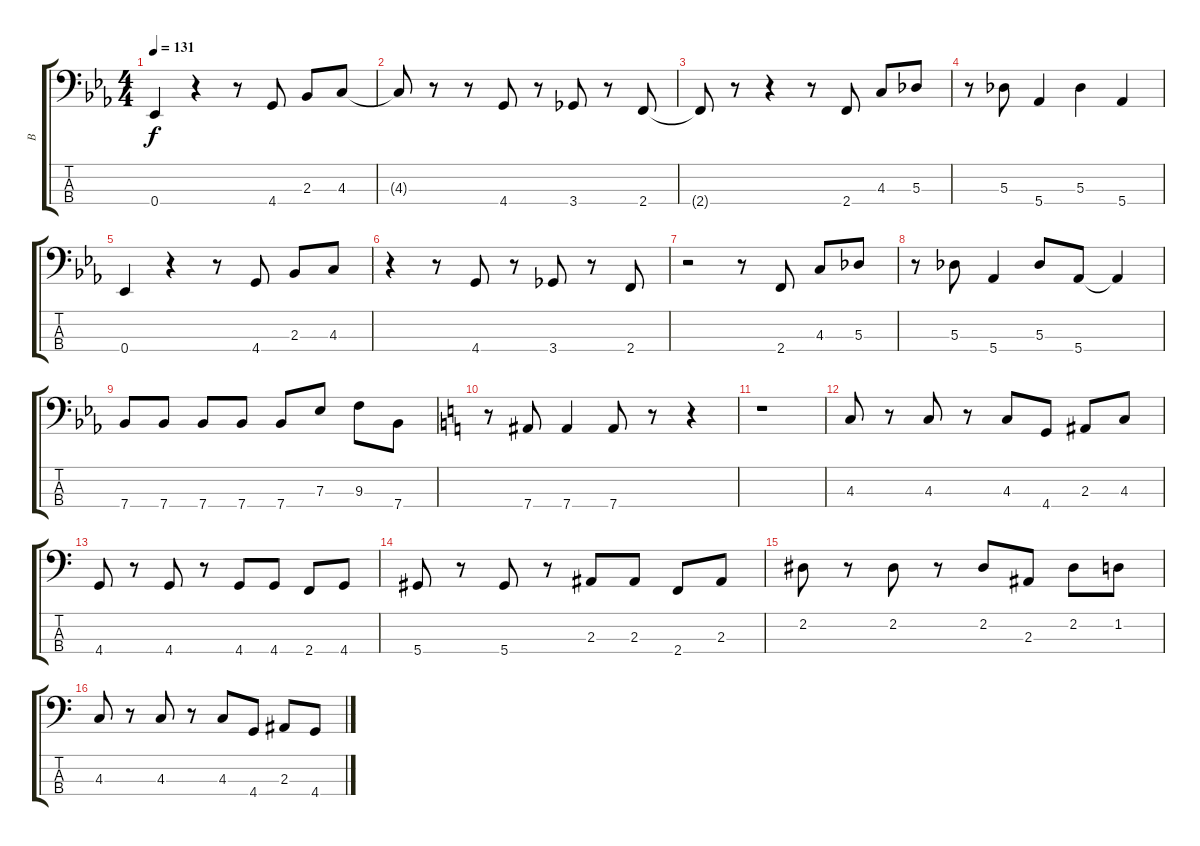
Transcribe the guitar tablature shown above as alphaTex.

\track ("B" "B") {instrument electricbassfinger}
\staff {score tabs}
\tuning (Gb2 Db2 Ab1 Eb1) {hide}
\ts (4 4)
\tempo 131
\clef f4
\ks eb
0.4.4{dy f instrument electricbassfinger} r.4 r.8 4.4.8 2.3.8 4.3.8 |
4.3{t}.8 r.8 r.8 4.4.8 r.8 3.4.8 r.8 2.4.8 |
2.4{t}.8 r.8 r.4 r.8 2.4.8 4.3.8 5.3.8 |
r.8 5.3.8 5.4.4 5.3.4 5.4.4 |
0.4.4 r.4 r.8 4.4.8 2.3.8 4.3.8 |
r.4 r.8 4.4.8 r.8 3.4.8 r.8 2.4.8 |
r.2 r.8 2.4.8 4.3.8 5.3.8 |
r.8 5.3.8 5.4.4 5.3.8 5.4.8 5.4{t}.4 |
7.4.8 7.4.8 7.4.8 7.4.8 7.4.8 7.3.8 9.3.8 7.4.8 |
\ks c
r.8 7.4.8 7.4.4 7.4.8 r.8 r.4 |
r.1 |
4.3.8 r.8 4.3.8 r.8 4.3.8 4.4.8 2.3.8 4.3.8 |
4.4.8 r.8 4.4.8 r.8 4.4.8 4.4.8 2.4.8 4.4.8 |
5.4.8 r.8 5.4.8 r.8 2.3.8 2.3.8 2.4.8 2.3.8 |
2.2.8 r.8 2.2.8 r.8 2.2.8 2.3.8 2.2.8 1.2.8 |
4.3.8 r.8 4.3.8 r.8 4.3.8 4.4.8 2.3.8 4.4.8
